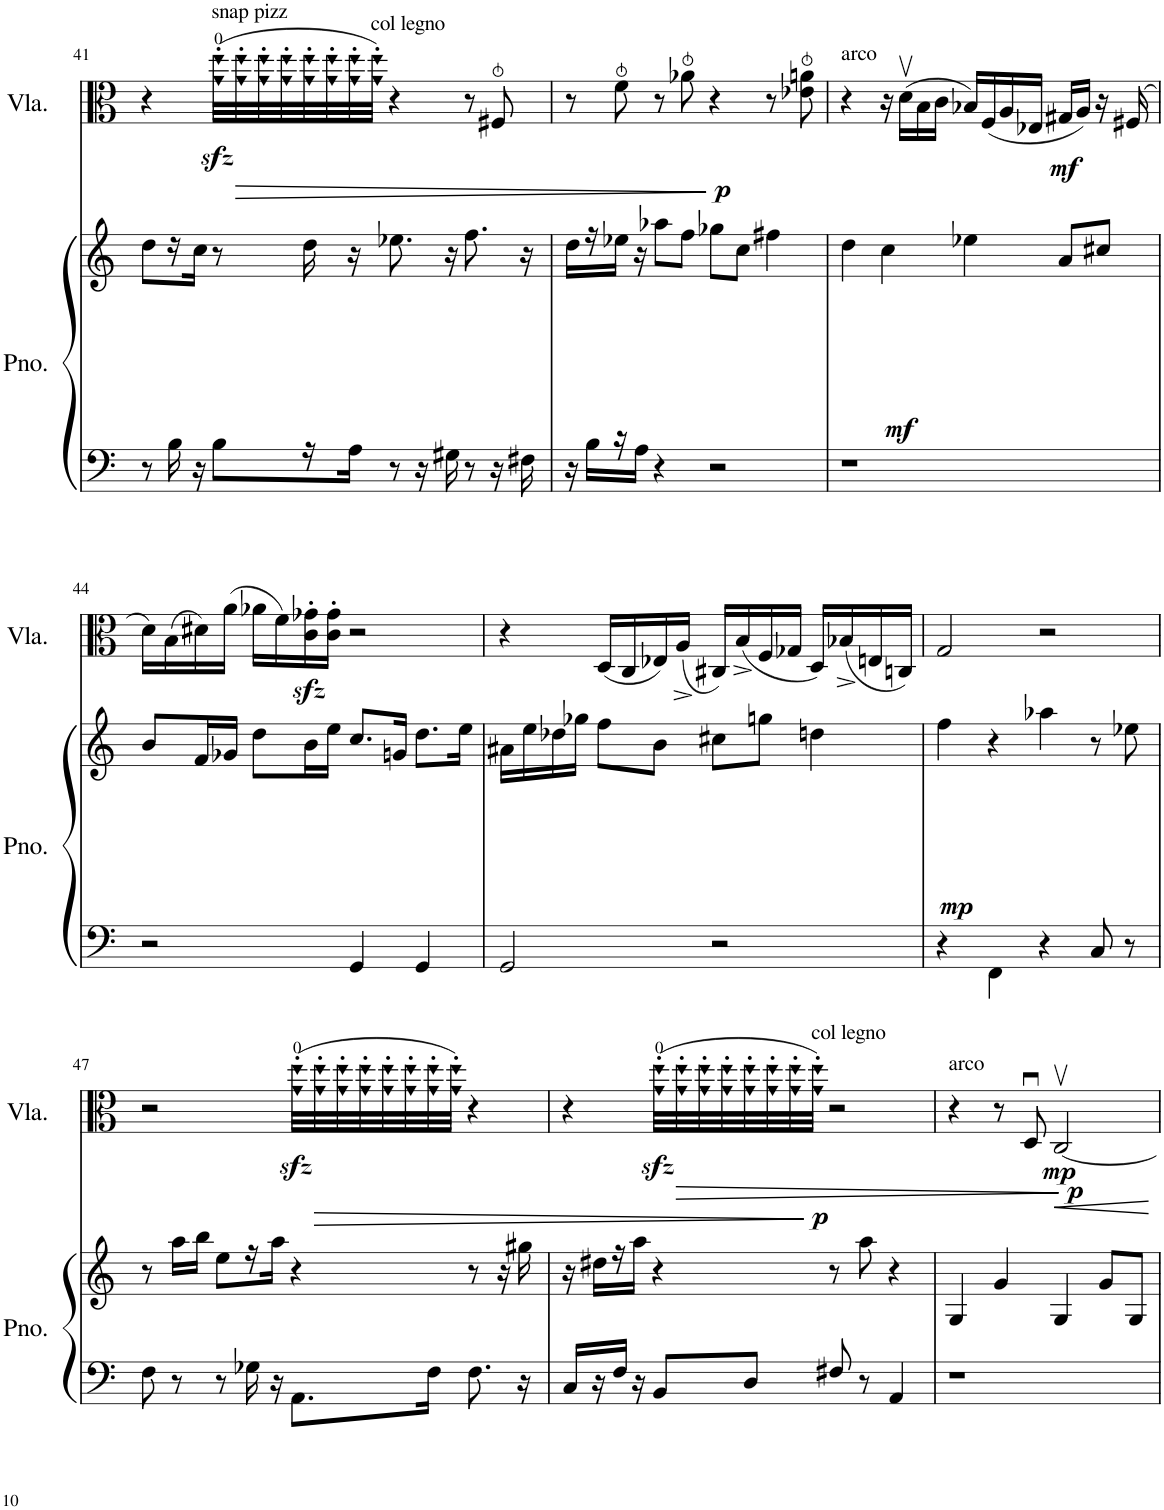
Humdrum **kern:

**kern	**kern	**dynam	**kern	**dynam
*part2	*part2	*part2	*part1	*part1
*staff3	*staff2	*staff2/3	*staff1	*staff1
*I"Piano	*	*	*I"Viola	*
*I'Pno.	*	*	*I'Vla.	*
!!LO:PB:g=z
*clefF4	*clefG2	*	*clefC3	*
*k[]	*k[]	*	*k[]	*
*M4/4	*M4/4	*	*M4/4	*
=41	=41	=41	=41	=41
8r	8dd\L	.	4r	.
16B\	16r	.	.	.
16r	16cc\JJ	.	.	.
!	!	!	!LO:TX:a:t=snap pizz	!
8B\L	8r	.	(32g\zz<' 32dd\zz<'LLL	.
!	!	!	!	!LO:HP:b
.	.	.	32g\' 32dd\'	>
.	.	.	32g\' 32dd\'	.
.	.	.	32g\' 32dd\'	.
16r	16dd\	.	32g\' 32dd\'	.
.	.	.	32g\' 32dd\'	.
16A\JJ	16r	.	32g\' 32dd\'	.
!	!	!	!LO:TX:a:t=col legno	!
!	!	!	!	!LO:DY:n=1:b
.	.	.	32g\' 32dd\'JJJ)	] p
8r	8.ee-X\	.	4r	.
16r	.	.	.	.
16G#X\	16r	.	.	.
8r	8.ff\	.	8r	.
16r	.	.	8F#X/	.
16F#X\	16r	.	.	.
=42	=42	=42	=42	=42
16r	16dd\LL	.	8r	.
16B\LL	16r	.	.	.
16r	16ee-X\JJ	.	8f\	.
16A\JJ	16r	.	.	.
4r	8aa-X\L	.	8r	.
.	8ff\J	.	8a-X\	.
2r	8gg-X\L	.	4r	.
.	8cc\J	.	.	.
.	4ff#X\	.	8r	.
.	.	.	8e-X\ 8an\	.
=43	=43	=43	=43	=43
!	!	!	!LO:TX:a:t=arco	!
!	!	!LO:DY:b	!	!
1r	4dd\	mf	4r	.
.	4cc\	.	16r	.
!	!	!	!	!LO:DY:b
.	.	.	(16dv\LL	mf
.	.	.	16B\	.
.	.	.	16c\JJ	.
.	4ee-X\	.	16B-X/LL)	.
.	.	.	(16F/	.
.	.	.	16A/	.
.	.	.	16E-X/JJ	.
.	8a/L	.	16G#X/LL	.
.	.	.	16A/JJ)	.
.	8cc#X/J	.	16r	.
.	.	.	(16F#X/	.
!!LO:LB:g=z
=44	=44	=44	=44	=44
2r	8b/L	.	16d\LL)	.
.	.	.	(16B\	.
.	16f/L	.	16d#X\)	.
.	16g-X/JJ	.	(16a\JJ	.
.	8dd\L	.	16a-X\LL	.
.	.	.	16f\)	.
.	16b\L	.	16c\zz<' 16g-X\zz<'	.
.	16ee\JJ	.	16c\' 16g-\'JJ	.
4GG/	8.cc/L	.	2r	.
.	16gn/Jk	.	.	.
4GG/	8.dd\L	.	.	.
.	16ee\Jk	.	.	.
=45	=45	=45	=45	=45
2GG/	16a#X\LL	.	4r	.
.	16ee\	.	.	.
.	16dd-X\	.	.	.
.	16gg-X\JJ	.	.	.
.	8ff\L	.	(16D/LL	.
.	.	.	16C/	.
.	8b\J	.	16E-X/)	.
.	.	.	(16A^/JJ	.
2r	8cc#X\L	.	16C#X/LL)	.
.	.	.	(16B^/	.
.	8ggn\J	.	16F/	.
.	.	.	16G-X/JJ	.
.	4ddn\	.	16D/LL)	.
.	.	.	(16B-X^/	.
.	.	.	16En/	.
.	.	.	16Cn/JJ)	.
=46	=46	=46	=46	=46
!	!	!LO:DY:b	!	!
4r	4ff\	mp	2G/	.
4FF\	4r	.	.	.
4r	4aa-X\	.	2r	.
8C/	8r	.	.	.
8r	8ee-X\	.	.	.
!!LO:LB:g=z
=47	=47	=47	=47	=47
8F\	8r	.	2r	.
8r	16aa\LL	.	.	.
.	16bb\JJ	.	.	.
8r	8ee\L	.	.	.
16G-X\	16r	.	.	.
16r	16aa\JJ	.	.	.
8.AA\L	4r	.	(32g\zz<' 32dd\zz<'LLL	.
!	!	!	!	!LO:HP:b
.	.	.	32g\' 32dd\'	>
.	.	.	32g\' 32dd\'	.
.	.	.	32g\' 32dd\'	.
.	.	.	32g\' 32dd\'	.
.	.	.	32g\' 32dd\'	.
16F\Jk	.	.	32g\' 32dd\'	.
!	!	!	!	!LO:DY:n=1:b
.	.	.	32g\' 32dd\'JJJ)	] p
8.F\	8r	.	4r	.
.	16r	.	.	.
16r	16gg#X\	.	.	.
=48	=48	=48	=48	=48
16C/LL	16r	.	4r	.
16r	16dd#X\LL	.	.	.
16F/JJ	16r	.	.	.
16r	16aa\JJ	.	.	.
8BB/L	4r	.	(32g\zz<' 32dd\zz<'LLL	.
!	!	!	!	!LO:HP:b
.	.	.	32g\' 32dd\'	>
.	.	.	32g\' 32dd\'	.
.	.	.	32g\' 32dd\'	.
8D/J	.	.	32g\' 32dd\'	.
.	.	.	32g\' 32dd\'	.
.	.	.	32g\' 32dd\'	.
!	!	!	!LO:TX:a:t=col legno	!
!	!	!	!	!LO:DY:n=1:b
.	.	.	32g\' 32dd\'JJJ)	] p
8F#X/	8r	.	2r	.
8r	8aa\	.	.	.
4AA/	4r	.	.	.
=49	=49	=49	=49	=49
!	!	!	!LO:TX:a:t=arco	!
1r	4G/	.	4r	.
!	!	!	!	!LO:DY:b
.	4g/	.	8r	mp
.	.	.	8Du/	.
!	!	!	!	!LO:HP:b
.	4G/	.	[2Cv/	<
.	8g/L	.	.	.
.	8G/J	.	.	.
.	.	.	.	[
=	=	=	=	=
*-	*-	*-	*-	*-
